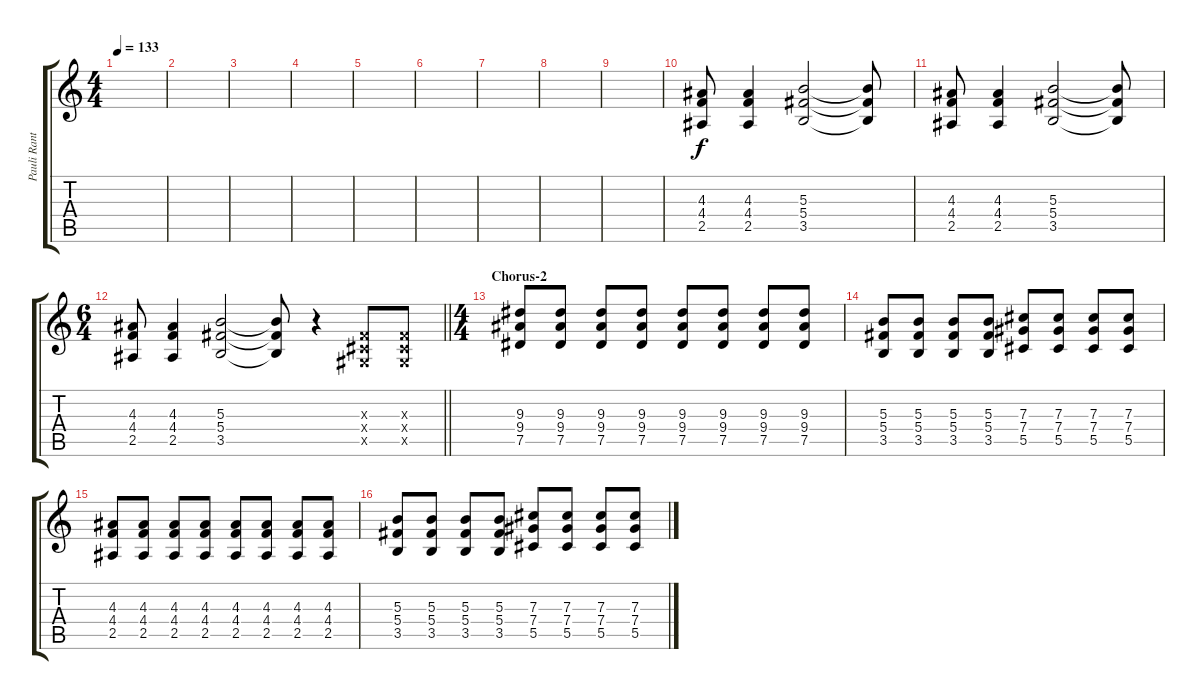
\track ("Pauli Rantasalmi - Guitar" "Pauli Rant") {instrument distortionguitar}
\staff {score tabs}
\tuning (Eb4 Bb3 Gb3 Db3 Ab2 Eb2) {hide}
\ts (4 4)
\tempo 133
\clef g2
\ks c
|
|
|
|
|
|
|
|
|
(4.3 4.4 2.5).8 (4.3 4.4 2.5).4 (5.3 5.4 3.5).2 (5.3{t} 5.4{t} 3.5{t}).8 |
(4.3 4.4 2.5).8 (4.3 4.4 2.5).4 (5.3 5.4 3.5).2 (5.3{t} 5.4{t} 3.5{t}).8 |
\ts (6 4)
\barLineRight lightlight
(4.3 4.4 2.5).8 (4.3 4.4 2.5).4 (5.3 5.4 3.5).2 (5.3{t} 5.4{t} 3.5{t}).8 r.4 (0.3{x} 0.4{x} 0.5{x}).8 (0.3{x} 0.4{x} 0.5{x}).8 |
\ts (4 4)
\section ("" "Chorus-2")
(9.3 9.4 7.5).8 (9.3 9.4 7.5).8 (9.3 9.4 7.5).8 (9.3 9.4 7.5).8 (9.3 9.4 7.5).8 (9.3 9.4 7.5).8 (9.3 9.4 7.5).8 (9.3 9.4 7.5).8 |
(5.3 5.4 3.5).8 (5.3 5.4 3.5).8 (5.3 5.4 3.5).8 (5.3 5.4 3.5).8 (7.3 7.4 5.5).8 (7.3 7.4 5.5).8 (7.3 7.4 5.5).8 (7.3 7.4 5.5).8 |
(4.3 4.4 2.5).8 (4.3 4.4 2.5).8 (4.3 4.4 2.5).8 (4.3 4.4 2.5).8 (4.3 4.4 2.5).8 (4.3 4.4 2.5).8 (4.3 4.4 2.5).8 (4.3 4.4 2.5).8 |
(5.3 5.4 3.5).8 (5.3 5.4 3.5).8 (5.3 5.4 3.5).8 (5.3 5.4 3.5).8 (7.3 7.4 5.5).8 (7.3 7.4 5.5).8 (7.3 7.4 5.5).8 (7.3 7.4 5.5).8
